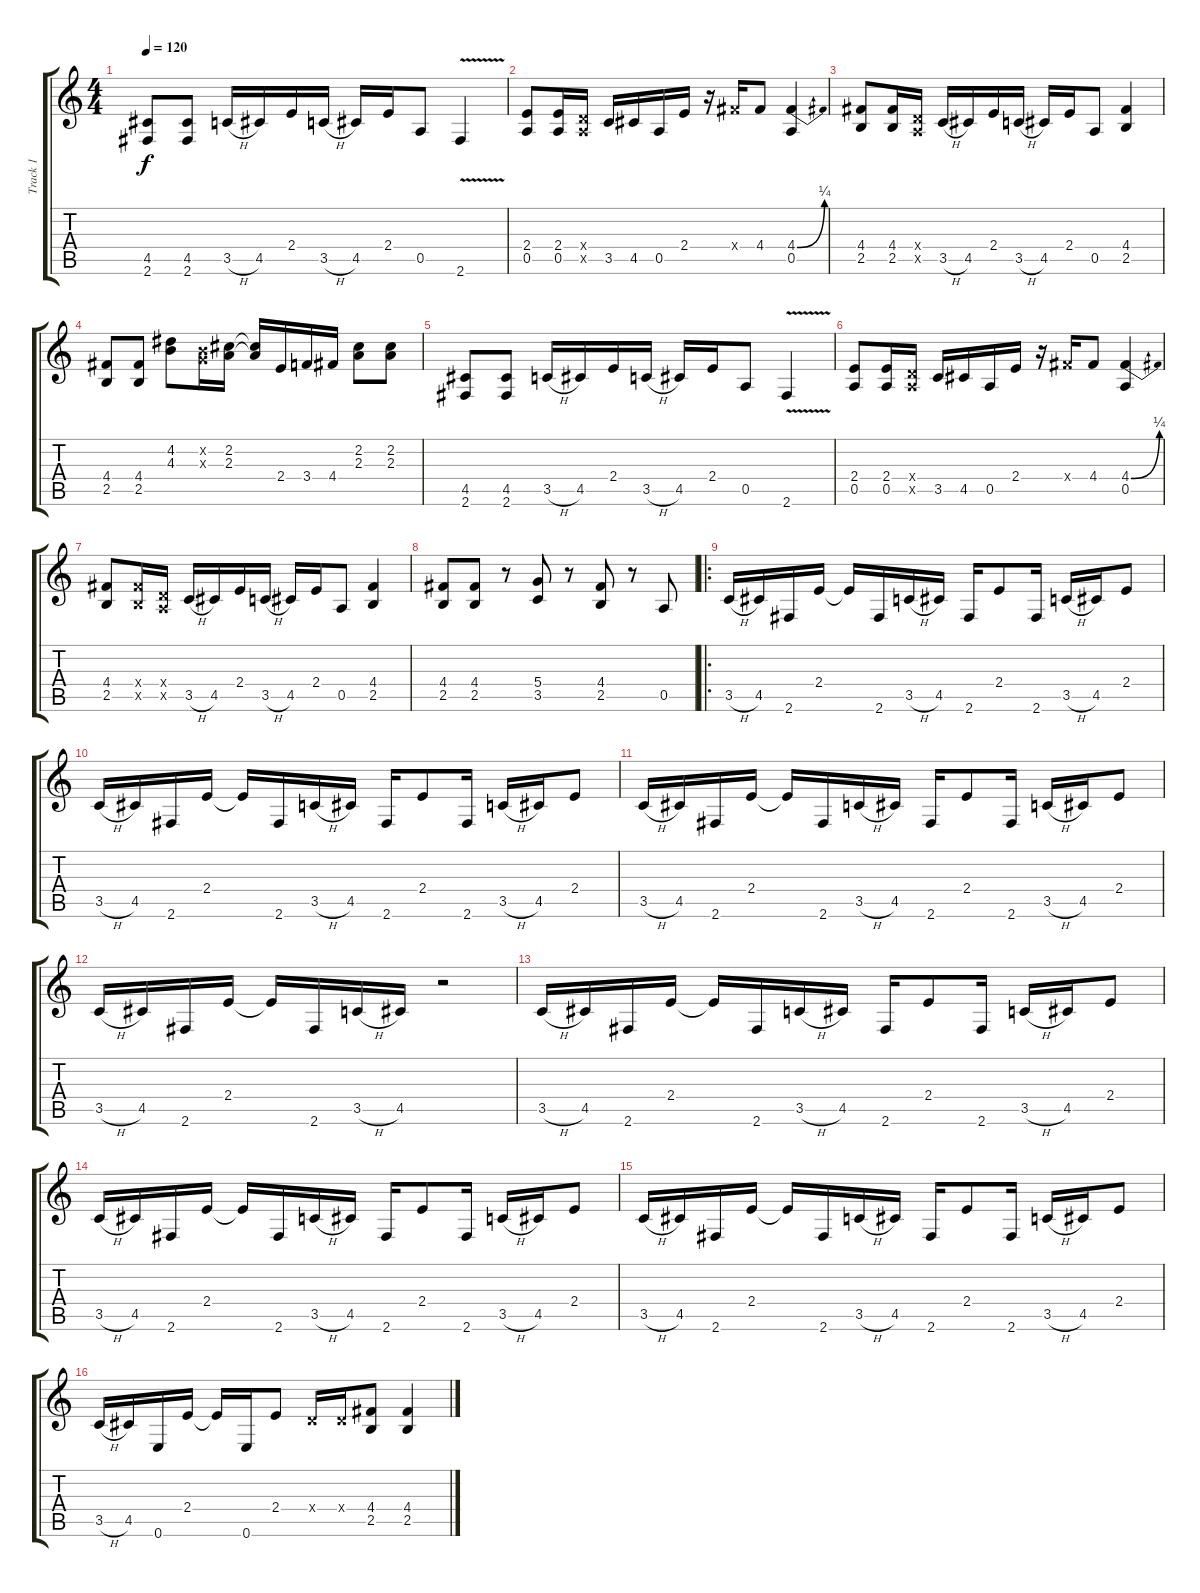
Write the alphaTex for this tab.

\track ("Track 1" "Track 1") {instrument overdrivenguitar}
\staff {score tabs}
\tuning (E4 B3 G3 D3 A2 E2) {hide}
\ts (4 4)
\tempo 120
\clef g2
\ks c
(4.5 2.6).8{dy f instrument overdrivenguitar} (4.5 2.6).8 3.5{h}.16 4.5.16 2.4.16 3.5{h}.16 4.5.16 2.4.16 0.5.8 2.6{v}.4 |
(2.4 0.5).8 (2.4 0.5).16 (0.4{x} 0.5{x}).16 3.5.16 4.5.16 0.5.16 2.4.16 r.16 4.4{x}.16 4.4.8 (4.4{be (bend 0 0 60 1)} 0.5).4 |
(4.4 2.5).8 (4.4 2.5).16 (0.4{x} 0.5{x}).16 3.5{h}.16 4.5.16 2.4.16 3.5{h}.16 4.5.16 2.4.16 0.5.8 (4.4 2.5).4 |
(4.4 2.5).8 (4.4 2.5).8 (4.2 4.3).8 (0.2{x} 0.3{x}).16 (2.2 2.3).16 (2.2{t} 2.3{t}).16 2.4.16 3.4.16 4.4.16 (2.2 2.3).8 (2.2 2.3).8 |
(4.5 2.6).8 (4.5 2.6).8 3.5{h}.16 4.5.16 2.4.16 3.5{h}.16 4.5.16 2.4.16 0.5.8 2.6{v}.4 |
(2.4 0.5).8 (2.4 0.5).16 (0.4{x} 0.5{x}).16 3.5.16 4.5.16 0.5.16 2.4.16 r.16 4.4{x}.16 4.4.8 (4.4{be (bend 0 0 60 1)} 0.5).4 |
(4.4 2.5).8 (4.4{x} 2.5{x}).16 (0.4{x} 0.5{x}).16 3.5{h}.16 4.5.16 2.4.16 3.5{h}.16 4.5.16 2.4.16 0.5.8 (4.4 2.5).4 |
(4.4 2.5).8 (4.4 2.5).8 r.8 (5.4 3.5).8 r.8 (4.4 2.5).8 r.8 0.5.8 |
\ro
3.5{h}.16 4.5.16 2.6.16 2.4.16 2.4{t}.16 2.6.16 3.5{h}.16 4.5.16 2.6.16 2.4.8 2.6.16 3.5{h}.16 4.5.16 2.4.8 |
3.5{h}.16 4.5.16 2.6.16 2.4.16 2.4{t}.16 2.6.16 3.5{h}.16 4.5.16 2.6.16 2.4.8 2.6.16 3.5{h}.16 4.5.16 2.4.8 |
3.5{h}.16 4.5.16 2.6.16 2.4.16 2.4{t}.16 2.6.16 3.5{h}.16 4.5.16 2.6.16 2.4.8 2.6.16 3.5{h}.16 4.5.16 2.4.8 |
3.5{h}.16 4.5.16 2.6.16 2.4.16 2.4{t}.16 2.6.16 3.5{h}.16 4.5.16 r.2 |
3.5{h}.16 4.5.16 2.6.16 2.4.16 2.4{t}.16 2.6.16 3.5{h}.16 4.5.16 2.6.16 2.4.8 2.6.16 3.5{h}.16 4.5.16 2.4.8 |
3.5{h}.16 4.5.16 2.6.16 2.4.16 2.4{t}.16 2.6.16 3.5{h}.16 4.5.16 2.6.16 2.4.8 2.6.16 3.5{h}.16 4.5.16 2.4.8 |
3.5{h}.16 4.5.16 2.6.16 2.4.16 2.4{t}.16 2.6.16 3.5{h}.16 4.5.16 2.6.16 2.4.8 2.6.16 3.5{h}.16 4.5.16 2.4.8 |
3.5{h}.16 4.5.16 0.6.16 2.4.16 2.4{t}.16 0.6.16 2.4.8 0.4{x}.16 0.4{x}.16 (4.4 2.5).8 (4.4 2.5).4
